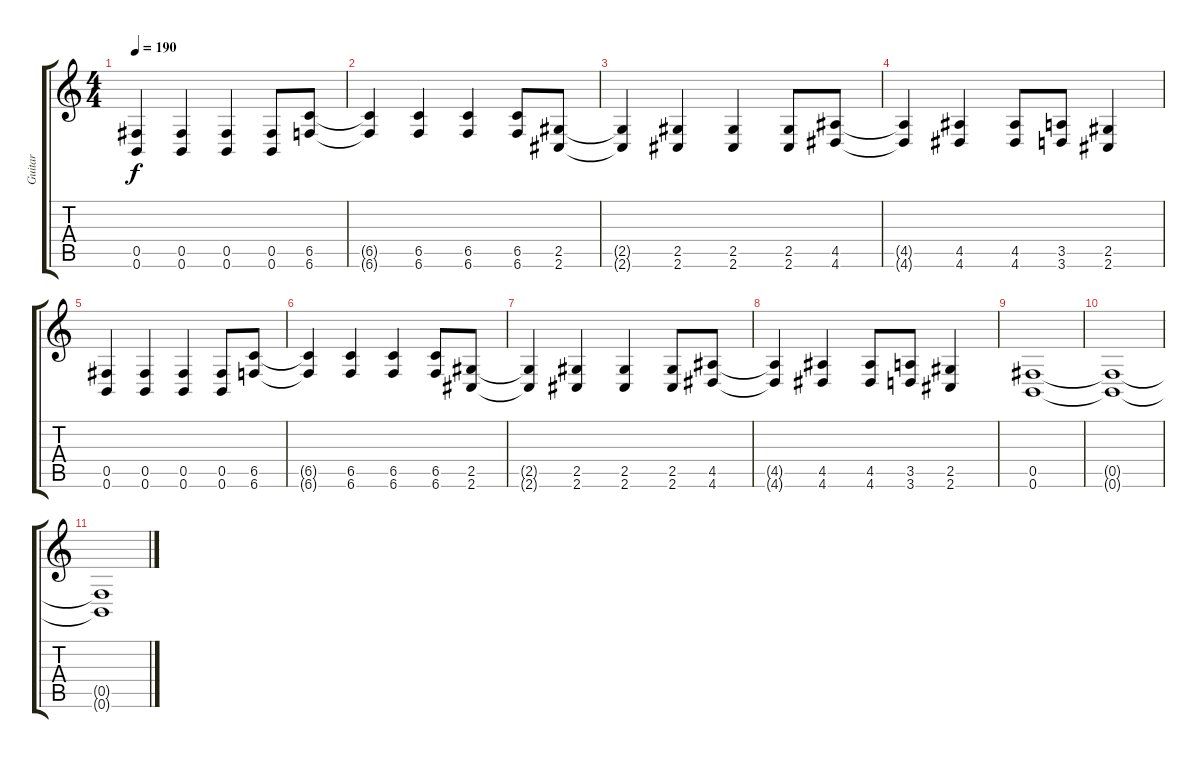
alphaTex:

\track ("Guitar" "Guitar") {instrument overdrivenguitar}
\staff {score tabs}
\tuning (Db4 Ab3 E3 B2 Gb2 B1) {hide}
\ts (4 4)
\tempo 190
\clef g2
\ks c
(0.5 0.6).4{dy f} (0.5 0.6).4 (0.5 0.6).4 (0.5 0.6).8 (6.5 6.6).8 |
(6.5{t} 6.6{t}).4 (6.5 6.6).4 (6.5 6.6).4 (6.5 6.6).8 (2.5 2.6).8 |
(2.5{t} 2.6{t}).4 (2.5 2.6).4 (2.5 2.6).4 (2.5 2.6).8 (4.5 4.6).8 |
(4.5{t} 4.6{t}).4 (4.5 4.6).4 (4.5 4.6).8 (3.5 3.6).8 (2.5 2.6).4 |
(0.5 0.6).4 (0.5 0.6).4 (0.5 0.6).4 (0.5 0.6).8 (6.5 6.6).8 |
(6.5{t} 6.6{t}).4 (6.5 6.6).4 (6.5 6.6).4 (6.5 6.6).8 (2.5 2.6).8 |
(2.5{t} 2.6{t}).4 (2.5 2.6).4 (2.5 2.6).4 (2.5 2.6).8 (4.5 4.6).8 |
(4.5{t} 4.6{t}).4 (4.5 4.6).4 (4.5 4.6).8 (3.5 3.6).8 (2.5 2.6).4 |
(0.5 0.6).1 |
(0.5{t} 0.6{t}).1 |
(0.5{t} 0.6{t}).1
